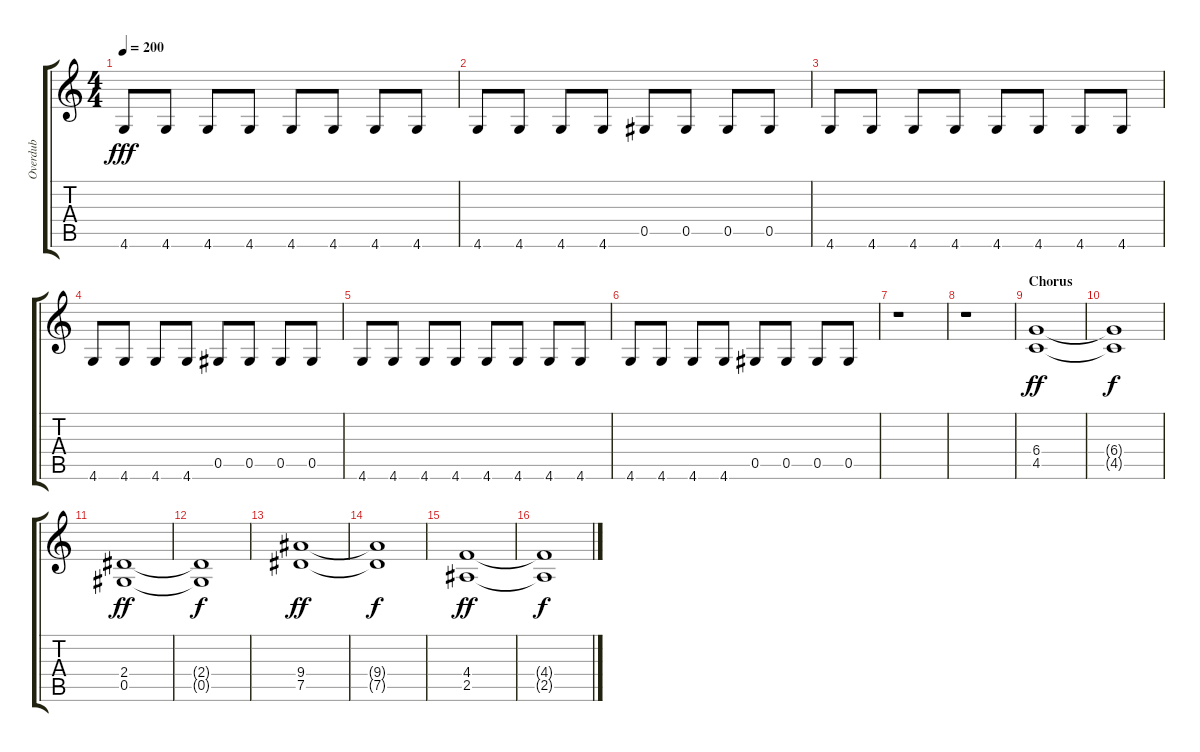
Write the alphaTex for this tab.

\track ("Overdub" "Overdub") {instrument overdrivenguitar}
\staff {score tabs}
\tuning (Eb4 Bb3 Gb3 Db3 Ab2 Eb2) {hide}
\ts (4 4)
\tempo 200
\clef g2
\ks c
4.6.8{dy fff} 4.6.8 4.6.8 4.6.8 4.6.8 4.6.8 4.6.8 4.6.8 |
4.6.8 4.6.8 4.6.8 4.6.8 0.5.8 0.5.8 0.5.8 0.5.8 |
4.6.8 4.6.8 4.6.8 4.6.8 4.6.8 4.6.8 4.6.8 4.6.8 |
4.6.8 4.6.8 4.6.8 4.6.8 0.5.8 0.5.8 0.5.8 0.5.8 |
4.6.8 4.6.8 4.6.8 4.6.8 4.6.8 4.6.8 4.6.8 4.6.8 |
4.6.8 4.6.8 4.6.8 4.6.8 0.5.8 0.5.8 0.5.8 0.5.8 |
r.1 |
r.1 |
\section ("" "Chorus")
(6.4 4.5).1{dy ff} |
(6.4{t} 4.5{t}).1{dy f} |
(2.4 0.5).1{dy ff} |
(2.4{t} 0.5{t}).1{dy f} |
(9.4 7.5).1{dy ff} |
(9.4{t} 7.5{t}).1{dy f} |
(4.4 2.5).1{dy ff} |
(4.4{t} 2.5{t}).1{dy f}
